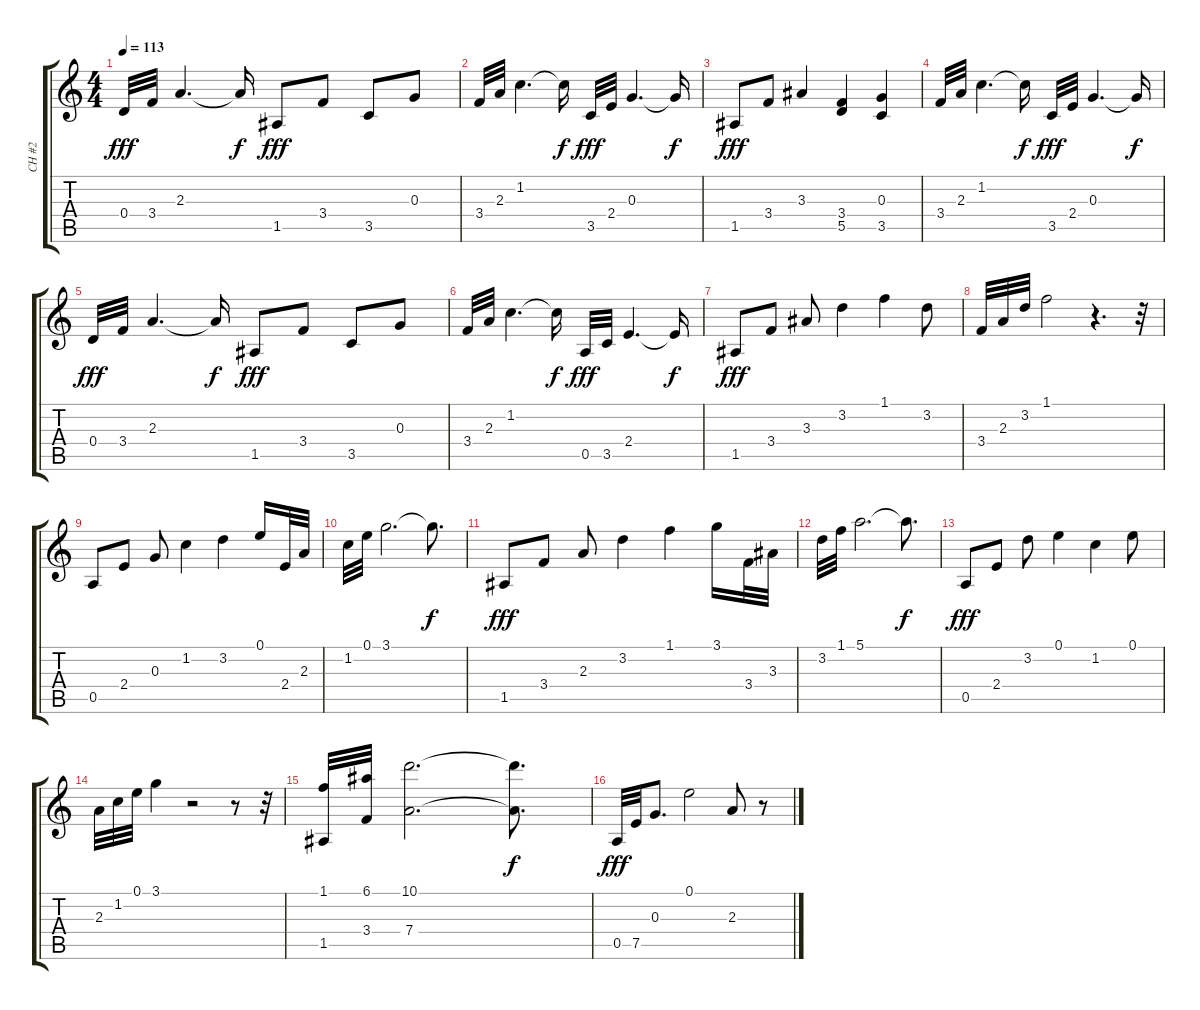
\track ("CH #2" "CH #2") {instrument electricbasspick}
\staff {score tabs}
\tuning (E4 B3 G3 D3 A2 E2) {hide}
\ts (4 4)
\tempo 113
\clef g2
\ks c
0.4.32{dy fff} 3.4.32 2.3.4{d} 2.3{t}.16{dy f} 1.5.8{dy fff} 3.4.8 3.5.8 0.3.8 |
3.4.32 2.3.32 1.2.4{d} 1.2{t}.16{dy f} 3.5.32{dy fff} 2.4.32 0.3.4{d} 0.3{t}.16{dy f} |
1.5.8{dy fff} 3.4.8 3.3.4 (3.4 5.5).4 (0.3 3.5).4 |
3.4.32 2.3.32 1.2.4{d} 1.2{t}.16{dy f} 3.5.32{dy fff} 2.4.32 0.3.4{d} 0.3{t}.16{dy f} |
0.4.32{dy fff} 3.4.32 2.3.4{d} 2.3{t}.16{dy f} 1.5.8{dy fff} 3.4.8 3.5.8 0.3.8 |
3.4.32 2.3.32 1.2.4{d} 1.2{t}.16{dy f} 0.5.32{dy fff} 3.5.32 2.4.4{d} 2.4{t}.16{dy f} |
1.5.8{dy fff} 3.4.8 3.3.8 3.2.4 1.1.4 3.2.8 |
3.4.32 2.3.32 3.2.32 1.1.2 r.4{d} r.32 |
0.5.8 2.4.8 0.3.8 1.2.4 3.2.4 0.1.16 2.4.32 2.3.32 |
1.2.32 0.1.32 3.1.2{d} 3.1{t}.8{d dy f} |
1.5.8{dy fff} 3.4.8 2.3.8 3.2.4 1.1.4 3.1.16 3.4.32 3.3.32 |
3.2.32 1.1.32 5.1.2{d} 5.1{t}.8{d dy f} |
0.5.8{dy fff} 2.4.8 3.2.8 0.1.4 1.2.4 0.1.8 |
2.3.32 1.2.32 0.1.32 3.1.4 r.2 r.8 r.32 |
(1.1 1.5).32 (6.1 3.4).32 (10.1 7.4).2{d} (10.1{t} 7.4{t}).8{d dy f} |
0.5.32{dy fff} 7.5.32 0.3.8{d} 0.1.2 2.3.8 r.8
